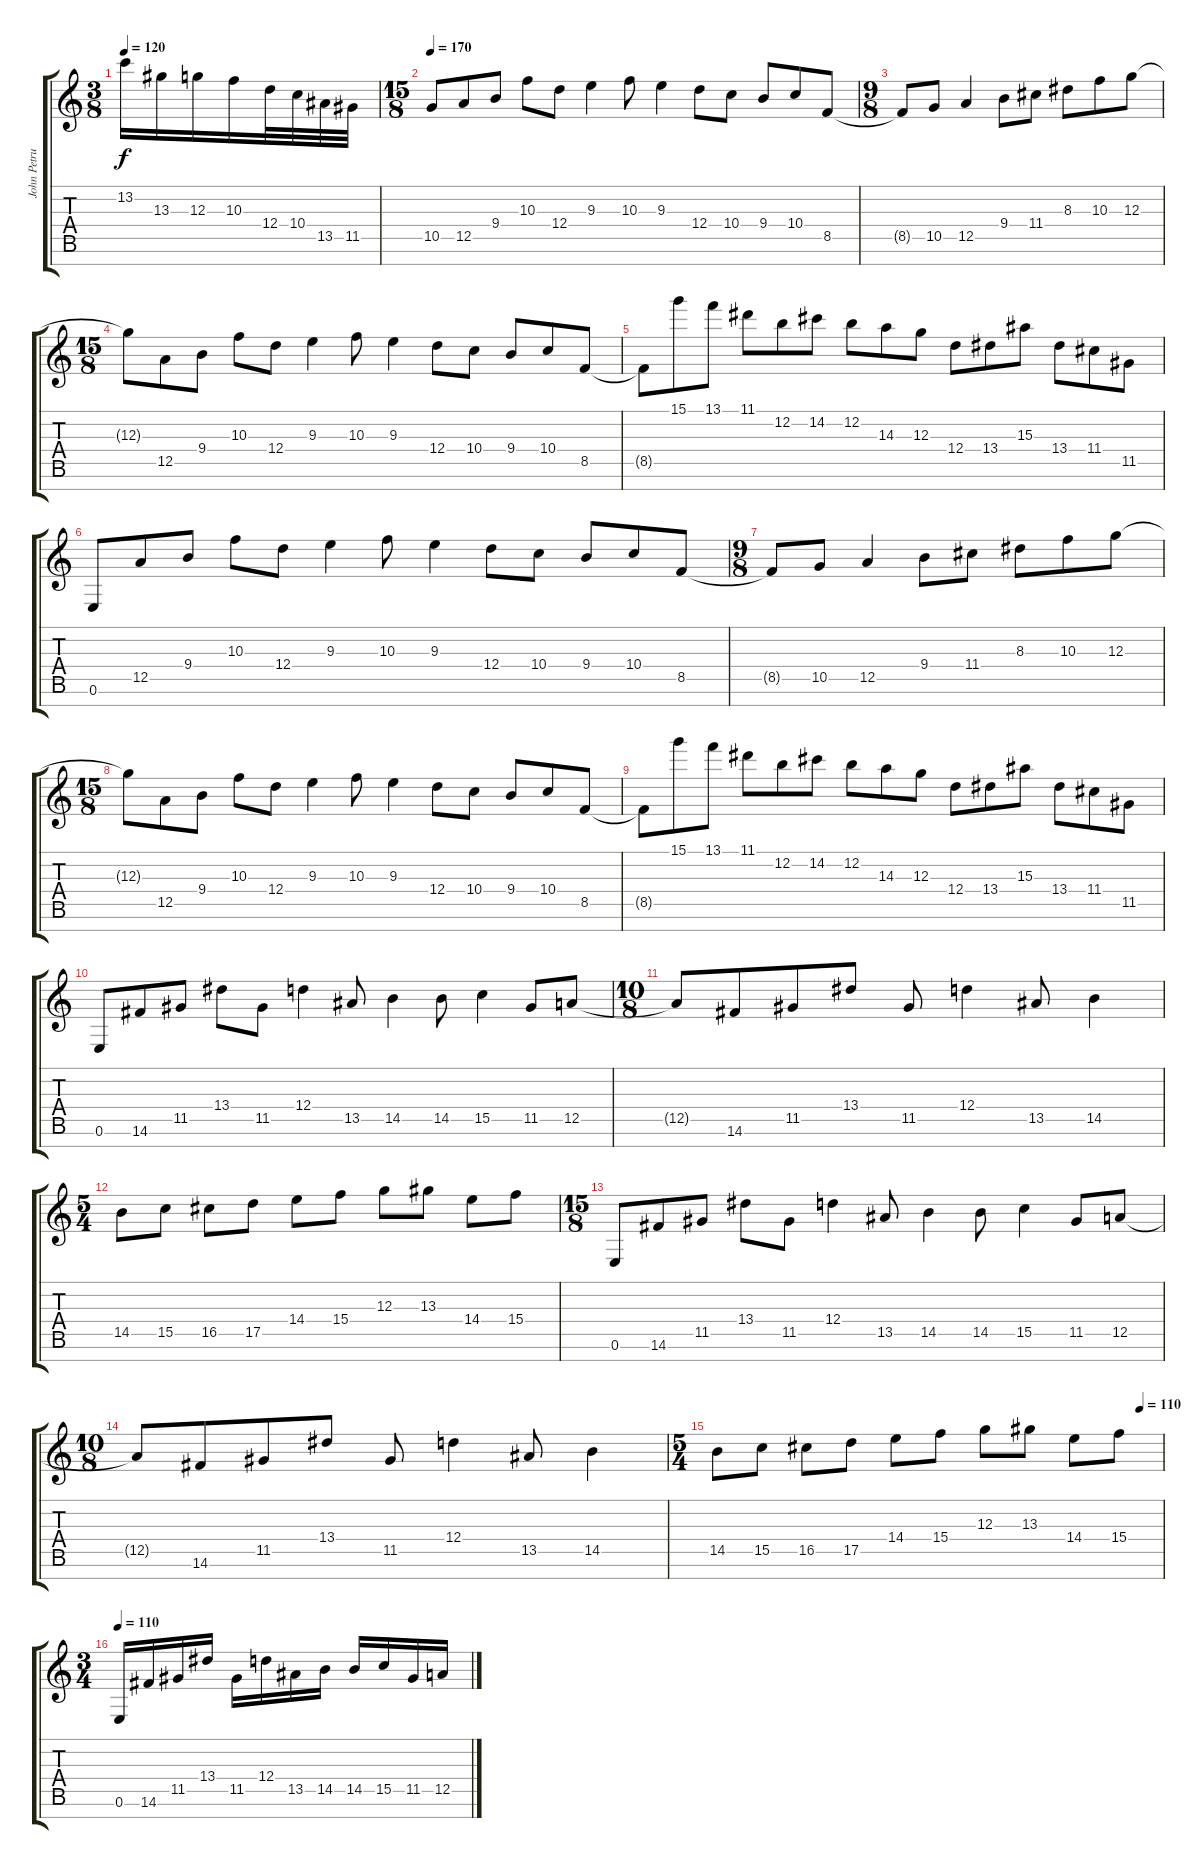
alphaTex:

\track ("John Petrucci" "John Petru") {instrument overdrivenguitar}
\staff {score tabs}
\tuning (E4 B3 G3 D3 A2 E2 B1) {hide}
\ts (3 8)
\tempo 120
\clef g2
\ks c
13.2.16{dy f} 13.3.16 12.3.16 10.3.16 12.4.32 10.4.32 13.5.32 11.5.32 |
\ts (15 8)
\tempo 170
10.5.8 12.5.8 9.4.8 10.3.8 12.4.8 9.3.4 10.3.8 9.3.4 12.4.8 10.4.8 9.4.8 10.4.8 8.5.8 |
\ts (9 8)
8.5{t}.8 10.5.8 12.5.4 9.4.8 11.4.8 8.3.8 10.3.8 12.3.8 |
\ts (15 8)
12.3{t}.8 12.5.8 9.4.8 10.3.8 12.4.8 9.3.4 10.3.8 9.3.4 12.4.8 10.4.8 9.4.8 10.4.8 8.5.8 |
8.5{t}.8 15.1.8 13.1.8 11.1.8 12.2.8 14.2.8 12.2.8 14.3.8 12.3.8 12.4.8 13.4.8 15.3.8 13.4.8 11.4.8 11.5.8 |
0.6.8 12.5.8 9.4.8 10.3.8 12.4.8 9.3.4 10.3.8 9.3.4 12.4.8 10.4.8 9.4.8 10.4.8 8.5.8 |
\ts (9 8)
8.5{t}.8 10.5.8 12.5.4 9.4.8 11.4.8 8.3.8 10.3.8 12.3.8 |
\ts (15 8)
12.3{t}.8 12.5.8 9.4.8 10.3.8 12.4.8 9.3.4 10.3.8 9.3.4 12.4.8 10.4.8 9.4.8 10.4.8 8.5.8 |
8.5{t}.8 15.1.8 13.1.8 11.1.8 12.2.8 14.2.8 12.2.8 14.3.8 12.3.8 12.4.8 13.4.8 15.3.8 13.4.8 11.4.8 11.5.8 |
0.6.8 14.6.8 11.5.8 13.4.8 11.5.8 12.4.4 13.5.8 14.5.4 14.5.8 15.5.4 11.5.8 12.5.8 |
\ts (10 8)
12.5{t}.8 14.6.8 11.5.8 13.4.8 11.5.8 12.4.4 13.5.8 14.5.4 |
\ts (5 4)
14.5.8 15.5.8 16.5.8 17.5.8 14.4.8 15.4.8 12.3.8 13.3.8 14.4.8 15.4.8 |
\ts (15 8)
0.6.8 14.6.8 11.5.8 13.4.8 11.5.8 12.4.4 13.5.8 14.5.4 14.5.8 15.5.4 11.5.8 12.5.8 |
\ts (10 8)
12.5{t}.8 14.6.8 11.5.8 13.4.8 11.5.8 12.4.4 13.5.8 14.5.4 |
\ts (5 4)
\tempo (110 0.95)
14.5.8 15.5.8 16.5.8 17.5.8 14.4.8 15.4.8 12.3.8 13.3.8 14.4.8 15.4.8 |
\ts (3 4)
\tempo 110
0.6.16 14.6.16 11.5.16 13.4.16 11.5.16 12.4.16 13.5.16 14.5.16 14.5.16 15.5.16 11.5.16 12.5.16
